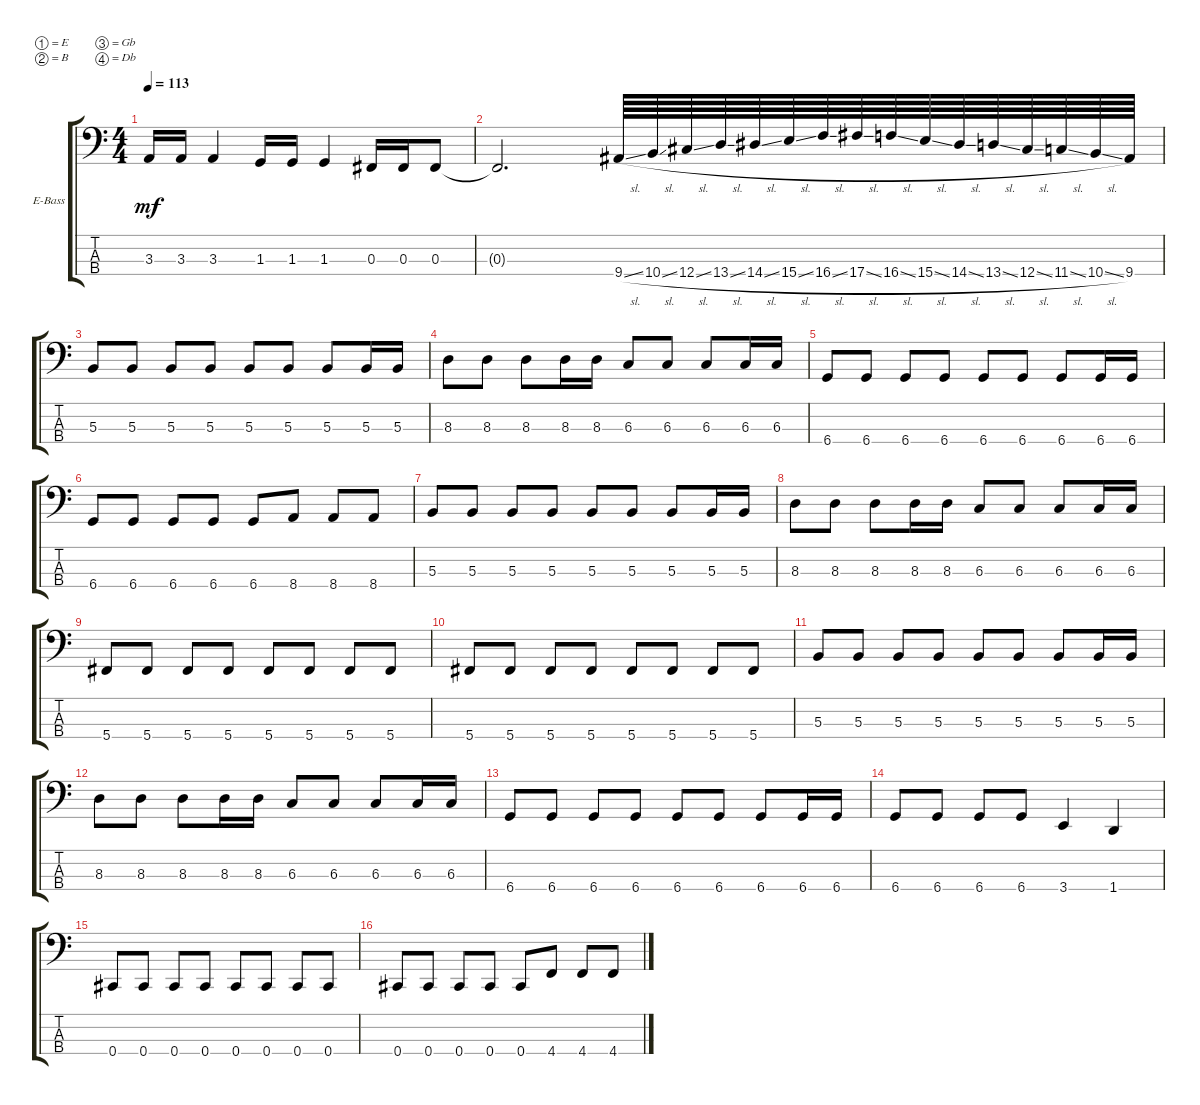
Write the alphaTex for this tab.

\bracketExtendMode groupsimilarinstruments
\firstSystemTrackNameOrientation horizontal
\otherSystemsTrackNameOrientation horizontal
\track ("Bass" "E-Bass") {instrument electricbassfinger}
\staff {score tabs}
\tuning (E2 B1 Gb1 Db1)
\ts (4 4)
\tempo 113
\clef f4
\ks c
3.3.16{dy mf} 3.3.16 3.3.4 1.3.16 1.3.16 1.3.4 0.3.16 0.3.16 0.3.8 |
0.3{t}.2{d} 9.4{sl}.64 10.4{sl}.64 12.4{sl}.64 13.4{sl}.64 14.4{sl}.64 15.4{sl}.64 16.4{sl}.64 17.4{sl}.64 16.4{sl}.64 15.4{sl}.64 14.4{sl}.64 13.4{sl}.64 12.4{sl}.64 11.4{sl}.64 10.4{sl}.64 9.4.64 |
5.3.8 5.3.8 5.3.8 5.3.8 5.3.8 5.3.8 5.3.8 5.3.16 5.3.16 |
8.3.8 8.3.8 8.3.8 8.3.16 8.3.16 6.3.8 6.3.8 6.3.8 6.3.16 6.3.16 |
6.4.8 6.4.8 6.4.8 6.4.8 6.4.8 6.4.8 6.4.8 6.4.16 6.4.16 |
6.4.8 6.4.8 6.4.8 6.4.8 6.4.8 8.4.8 8.4.8 8.4.8 |
5.3.8 5.3.8 5.3.8 5.3.8 5.3.8 5.3.8 5.3.8 5.3.16 5.3.16 |
8.3.8 8.3.8 8.3.8 8.3.16 8.3.16 6.3.8 6.3.8 6.3.8 6.3.16 6.3.16 |
5.4.8 5.4.8 5.4.8 5.4.8 5.4.8 5.4.8 5.4.8 5.4.8 |
5.4.8 5.4.8 5.4.8 5.4.8 5.4.8 5.4.8 5.4.8 5.4.8 |
5.3.8 5.3.8 5.3.8 5.3.8 5.3.8 5.3.8 5.3.8 5.3.16 5.3.16 |
8.3.8 8.3.8 8.3.8 8.3.16 8.3.16 6.3.8 6.3.8 6.3.8 6.3.16 6.3.16 |
6.4.8 6.4.8 6.4.8 6.4.8 6.4.8 6.4.8 6.4.8 6.4.16 6.4.16 |
6.4.8 6.4.8 6.4.8 6.4.8 3.4.4 1.4.4 |
0.4.8 0.4.8 0.4.8 0.4.8 0.4.8 0.4.8 0.4.8 0.4.8 |
0.4.8 0.4.8 0.4.8 0.4.8 0.4.8 4.4.8 4.4.8 4.4.8
